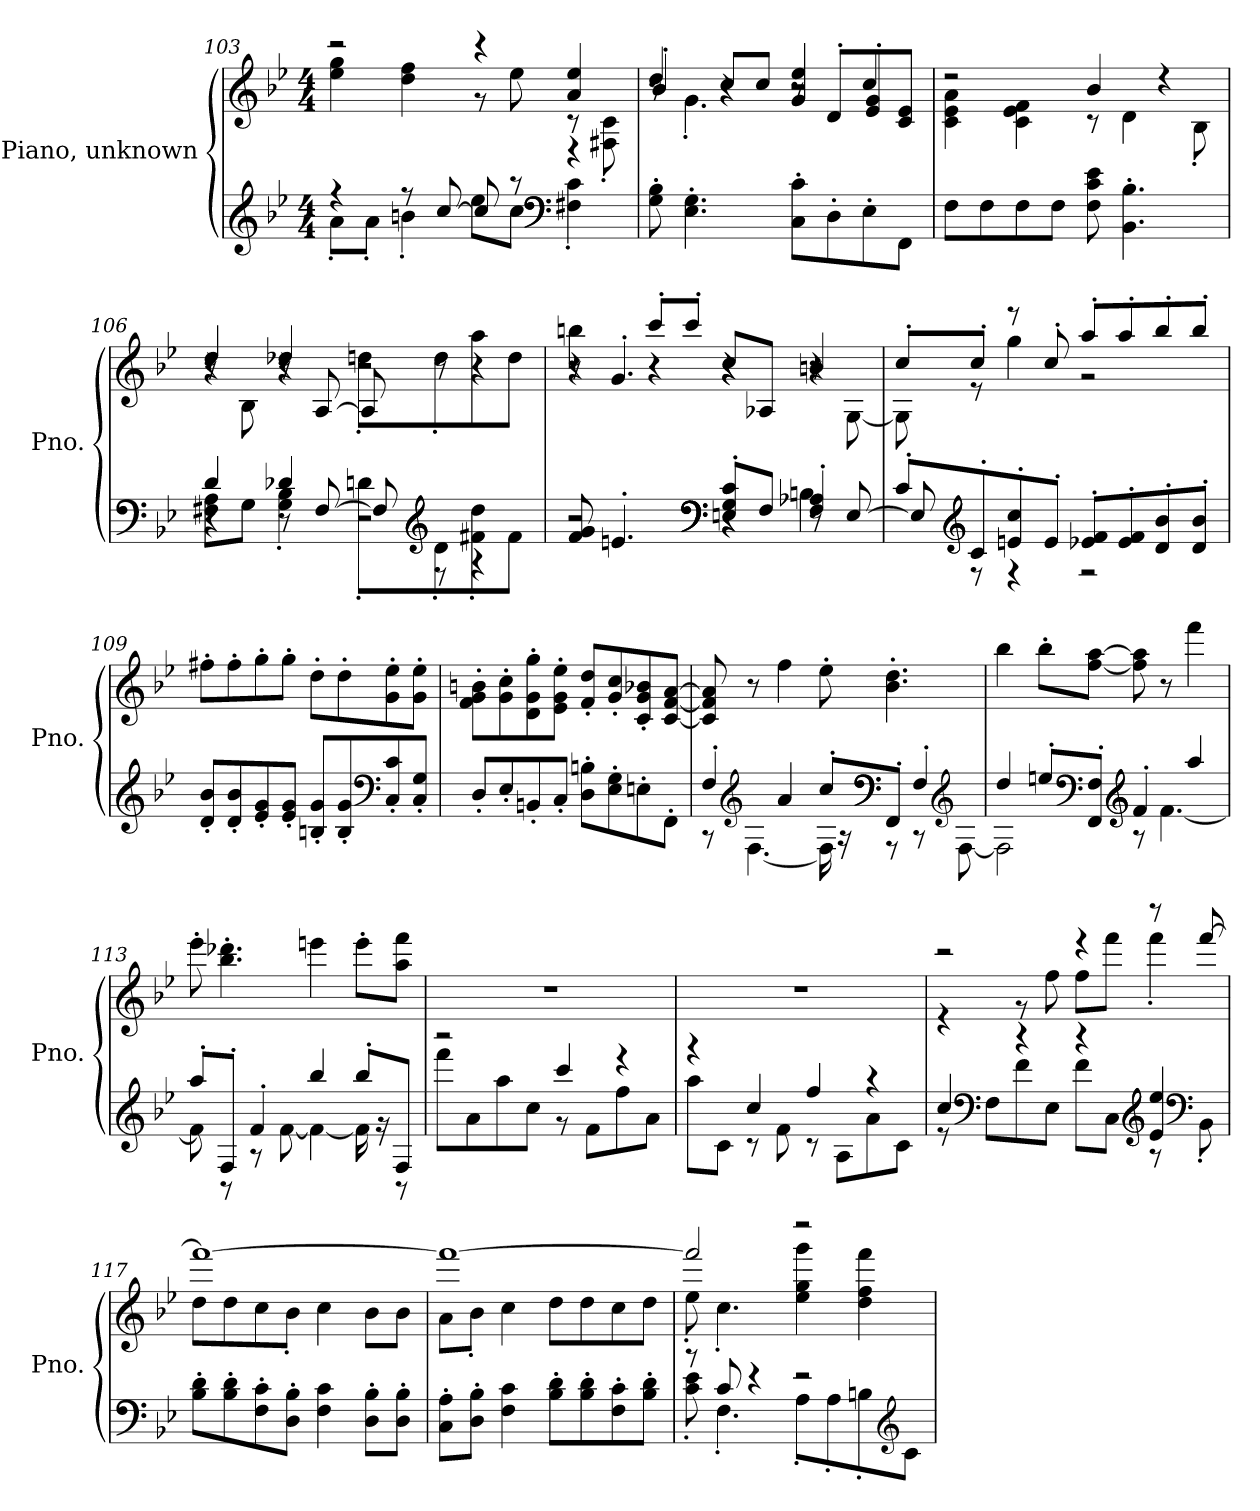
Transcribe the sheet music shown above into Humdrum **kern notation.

**kern	**kern
*part1	*part1
*staff2	*staff1
*I"Piano, unknown	*
*I'Pno.	*
!!LO:LB:g=z
*clefG2	*clefG2
*k[b-e-]	*k[b-e-]
*M4/4	*M4/4
=103	=103
*^	*^
4r	8a'\L	2r	4ee-\ 4gg\
.	8a'\J	.	.
8r	4bn'\	.	4dd\ 4ff\
[8cc/	.	.	.
8cc/]	8ee-\L	4r	8r
8r	8cc\J	.	8ee-\
*clefF4	*	*	*
4r	4F#X\' 4c\'	4a/ 4ee-/	8r
.	.	.	8F#X\' 8c\'
*v	*v	*	*
=104	=104	=104
*	*	*^
8G\' 8B-\'	4dd/	8r	4b-'/
4.E-\' 4.G\'	.	4.g'\	.
.	4r	.	8cc/L
.	.	.	8cc/J
8C\' 8c\'L	4g/ 4ee-/	2r	8r
8D'\	.	.	8d'/L
8E-'\	4cc/	.	8e-/' 8g/'
8FF\J	.	.	8c/ 8e-/J
*	*	*v	*v
=105	=105	=105
8F\L	2r	4c\ 4e-\ 4a\
8F\	.	.
8F\	.	4c\ 4e-\ 4f\
8F\J	.	.
8F\ 8c\ 8e-\	4b-/	8r
4.BB-\' 4.B-\'	.	4d\
.	4r	.
.	.	8B-'\
!!LO:LB:g=z
=106	=106	=106
*^	*	*^
*	*^	*	*	*
4d/	8F#X\ 8A\L	4r	4dd/	8r	4r
.	8G\J	.	.	8B-\	.
4d-X/	4G\' 4B-\'	8r	4dd-X/	4r	8r
.	.	[8F#/	.	.	[8A/
2r	8dn'\L	8F#/]	2r	8ddn'\L	8A/]
*clefG2	*	*	*	*	*
.	8d'\	8r	.	8dd'\	8r
.	8f#X\' 8dd\'	4r	.	8aa\	4r
.	8f#\J	.	.	8dd\J	.
=107	=107	=107	=107	=107	=107
8f/ 8g/	2r	2r	4r	4bbn\	8r
4.en'/	.	.	.	.	4.g'/
.	.	.	8ccc'/L	4r	.
.	.	.	8ccc'/J	.	.
*clefF4	*	*	*	*	*
8En/' 8G/' 8c/'L	4r	4r	8cc/L	4r	4r
8F/J	.	.	8A-X/J	.	.
4F/' 4A-X/'	4Bn\	8r	4r	8r	4bn/
.	.	[8E/	.	[8G\	.
*	*v	*v	*	*	*
*	*	*	*v	*v
=108	=108	=108	=108
8c'/L	8E/]	8cc'/L	8G\]
*clefG2	*	*	*
8c'/	8r	8cc'/J	8r
8en/' 8cc/'	4r	8r	4gg\
8e'/J	.	8cc'/	.
8e-X/' 8f/'L	2r	8aa'/L	2r
8e-/' 8f/'	.	8aa'/	.
8d/' 8b-/'	.	8bb-'/	.
8d/' 8b-/'J	.	8bb-'/J	.
*v	*v	*	*
*	*v	*v
!!LO:LB:g=z
=109	=109
8d/' 8b-/'L	8ff#X'\L
8d/' 8b-/'	8ff#'\
8e-/' 8g/'	8gg'\
8e-/' 8g/'J	8gg'\J
8Bn/' 8g/'L	8dd'\L
8B/' 8g/'	8dd'\
*clefF4	*
8C/' 8c/'	8g\' 8ee-\'
8C/' 8G/'J	8g\' 8ee-\'J
=110	=110
8D'/L	8f\' 8g\' 8bn\'L
8E-'/	8g\' 8cc\'
8BBn'/	8d\' 8g\' 8gg\'
8C'/J	8e-\' 8g\' 8ee-\'J
8D\' 8Bn\'L	8f/' 8dd/'L
8E-\' 8G\'	8g/' 8cc/'
8En'\	8c/' 8g/' 8b-X/'
8FF'\J	[8c/ [8f/ [8a/J
=111	=111
*^	*
4F'/	8r	8c/] 8f/] 8a/]
*clefG2	*	*
.	[4.F\	8r
4a/	.	4ff\
8cc'/L	16F\]	8ee-'\
.	16r	.
*clefF4	*	*
8FF'/J	8r	4.b-\' 4.dd\'
4F'/	8r	.
*clefG2	*	*
.	[8F\	.
!!LO:PB:g=z
=112	=112	=112
4dd/	2F\]	4bb-\
8een'/L	.	8bb-'\L
*clefF4	*	*
8FF/' 8F/'J	.	[8ff\ [8aa\J
*clefG2	*	*
4f'/	8r	8ff\] 8aa\]
.	[4.f\	8r
4aa/	.	4fff\
=113	=113	=113
8aa'/L	8f\]	8eee-'\
8F'/J	8r	4.bb-\' 4.ddd-X\'
4f'/	8r	.
.	[8f\	.
4bb-/	4f\_	4eeen\
8bb-'/L	16f\]	8eee'\L
.	16r	.
8F/J	8r	8aa\ 8fff\J
=114	=114	=114
2r	8fff\L	1r
.	8a\	.
.	8aa\	.
.	8cc\J	.
4ccc/	8r	.
.	8f\L	.
4r	8ff\	.
.	8a\J	.
=115	=115	=115
4r	8aa\L	1r
.	8c\J	.
4cc/	8r	.
.	8f\	.
4ff/	8r	.
.	8A\L	.
4r	8a\	.
.	8c\J	.
!!LO:LB:g=z
=116	=116	=116
*	*	*^
4cc/	8r	2r	4r
*clefF4	*	*	*
.	8F\L	.	.
4r	8f\	.	8r
.	8E-\J	.	8ff\
4r	8f\L	4r	8ff\L
.	8C\J	.	8fff\J
*clefG2	*	*	*
4e-/ 4ee-/	8r	8r	4fff'\
*clefF4	*	*	*
.	8BB-'\	[8fff/	.
*v	*v	*	*
=117	=117	=117
8B-\' 8d\'L	1fff_	8dd\L
8B-\' 8d\'	.	8dd\
8F\' 8c\'	.	8cc\
8D\' 8B-\'J	.	8b-'\J
4F\ 4c\	.	4cc\
8D\' 8B-\'L	.	8b-\L
8D\' 8B-\'J	.	8b-\J
=118	=118	=118
8C\' 8A\'L	1fff_	8a\L
8D\' 8B-\'J	.	8b-'\J
4F\ 4c\	.	4cc\
8B-\' 8d\'L	.	8dd\L
8B-\' 8d\'	.	8dd\
8F\' 8c\'	.	8cc\
8B-\' 8d\'J	.	8dd\J
=119	=119	=119
*^	*	*
8r	8c\' 8e-\'	2fff/]	8ee-'\
8c/	4.F'\	.	4.cc'\
4r	.	.	.
2r	8A'\L	2r	4ee-\ 4gg\ 4ggg\
.	8A'\	.	.
.	8Bn'\	.	4dd\ 4ff\ 4fff\
*clefG2	*	*	*
.	8c\J	.	.
*v	*v	*	*
*	*v	*v
=	=
*-	*-
